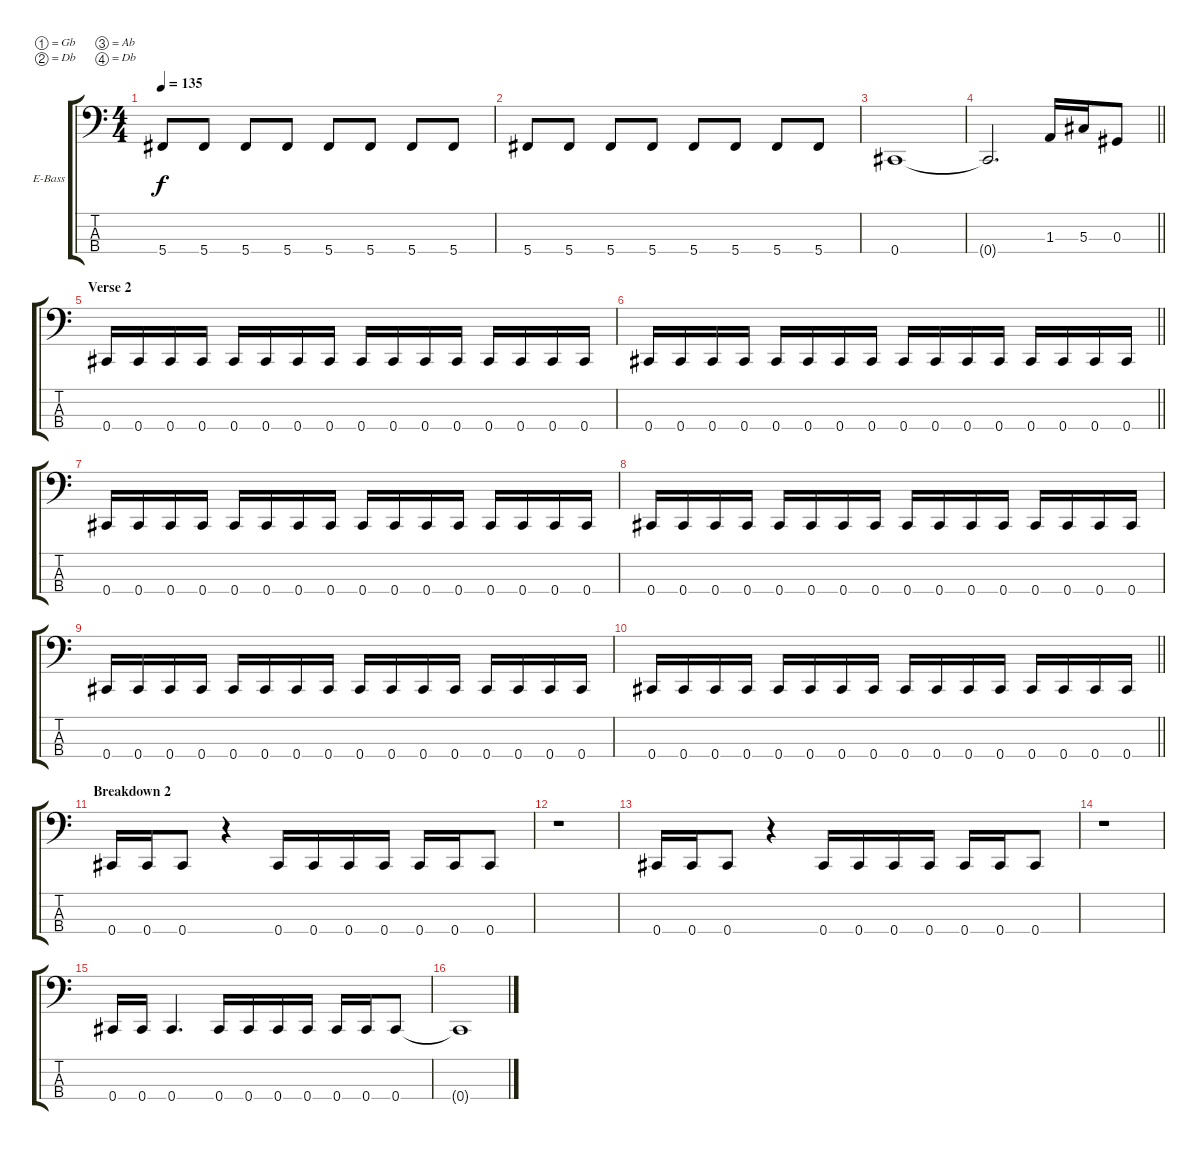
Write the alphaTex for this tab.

\bracketExtendMode groupsimilarinstruments
\firstSystemTrackNameOrientation horizontal
\otherSystemsTrackNameOrientation horizontal
\track ("Electric Bass" "E-Bass") {instrument electricbassfinger}
\staff {score tabs}
\tuning (Gb2 Db2 Ab1 Db1)
\ts (4 4)
\tempo 135
\clef f4
\ks c
5.4.8{dy f} 5.4.8 5.4.8 5.4.8 5.4.8 5.4.8 5.4.8 5.4.8 |
5.4.8 5.4.8 5.4.8 5.4.8 5.4.8 5.4.8 5.4.8 5.4.8 |
0.4.1 |
\barLineRight lightlight
0.4{t}.2{d} 1.3.16 5.3.16 0.3.8 |
\section ("" "Verse 2")
0.4.16 0.4.16 0.4.16 0.4.16 0.4.16 0.4.16 0.4.16 0.4.16 0.4.16 0.4.16 0.4.16 0.4.16 0.4.16 0.4.16 0.4.16 0.4.16 |
\barLineRight lightlight
0.4.16 0.4.16 0.4.16 0.4.16 0.4.16 0.4.16 0.4.16 0.4.16 0.4.16 0.4.16 0.4.16 0.4.16 0.4.16 0.4.16 0.4.16 0.4.16 |
0.4.16 0.4.16 0.4.16 0.4.16 0.4.16 0.4.16 0.4.16 0.4.16 0.4.16 0.4.16 0.4.16 0.4.16 0.4.16 0.4.16 0.4.16 0.4.16 |
0.4.16 0.4.16 0.4.16 0.4.16 0.4.16 0.4.16 0.4.16 0.4.16 0.4.16 0.4.16 0.4.16 0.4.16 0.4.16 0.4.16 0.4.16 0.4.16 |
0.4.16 0.4.16 0.4.16 0.4.16 0.4.16 0.4.16 0.4.16 0.4.16 0.4.16 0.4.16 0.4.16 0.4.16 0.4.16 0.4.16 0.4.16 0.4.16 |
\barLineRight lightlight
0.4.16 0.4.16 0.4.16 0.4.16 0.4.16 0.4.16 0.4.16 0.4.16 0.4.16 0.4.16 0.4.16 0.4.16 0.4.16 0.4.16 0.4.16 0.4.16 |
\section ("" "Breakdown 2")
0.4.16 0.4.16 0.4.8 r.4 0.4.16 0.4.16 0.4.16 0.4.16 0.4.16 0.4.16 0.4.8 |
r.1 |
0.4.16 0.4.16 0.4.8 r.4 0.4.16 0.4.16 0.4.16 0.4.16 0.4.16 0.4.16 0.4.8 |
r.1 |
0.4.16 0.4.16 0.4.4{d} 0.4.16 0.4.16 0.4.16 0.4.16 0.4.16 0.4.16 0.4.8 |
0.4{t}.1
